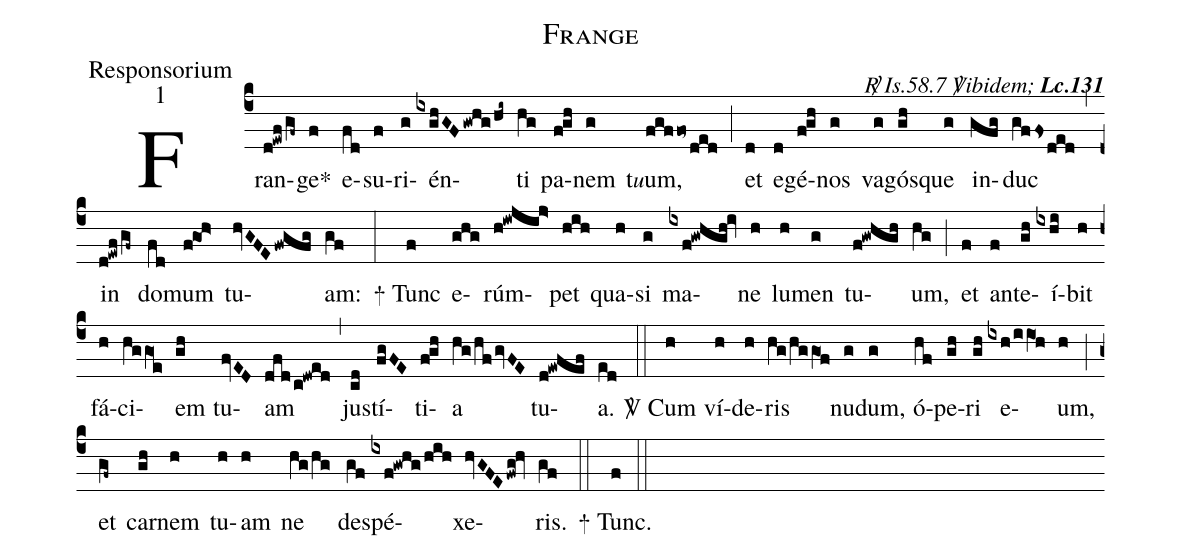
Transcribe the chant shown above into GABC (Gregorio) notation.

name:Frange ;
office-part:Responsorium;
mode:1;
commentary:{\itshape\mdseries \Rbar\ Is.58.7 \Vbar ibidem;\/} {\bfseries Lc.131};
%%
(c4) Fran(d!ewf/gf~)ge<sp>*</sp>(f) e(fd)su(f)ri(g)én(ixghGFgwhg/hi~)ti(hg) pa(f!gh)nem(g) t<e>u</e>um,(fgffo~ded) (;)
et(d) e(d)gé(f!gh)nos(g) va(g)gós(gh)que(g) in(gfg)duc(gf/Fsded) (,)
in(d!ewf/gf~) do(fd)mum(f!go!h>) tu(hvGFEfwgfg)am:(gf) (:)
<sp>+</sp> Tunc(f) e(ghg)rúm(h!iwjij>)pet(hih) qua(h)si(g) ma(ixf!gwhgh!iv)ne(h) lu(h)men(g) tu(f!gwhgh)um,(hg) (;)
et(f) an(f)te(gh)í(ixhi)bit(h) fá(h)ci(hggO1e)em(gh) tu(fvED)am(dfd/c!dwed) (,)
jus(cd)tí(fgFE)ti(f!gh)a(hg/hfgvFE) tu(d!ewfef)a.(ed) (::)
<sp>V/</sp> Cum(h) ví(h)de(h)ris(hg/hggO1!f) nu(g)dum,(g) ó(hf)pe(gh)ri(gh) e(ixh/iiO1!h)um,(h) (;)
et(gf~) car(gh)nem(h) tu(h)am(h) ne(hg/hg) de(gf)spé(ixf!gwhg/hih)xe(hvGFEfwg!hv)ris.(gf) (::)
<sp>+</sp> Tunc.(f) (::)
